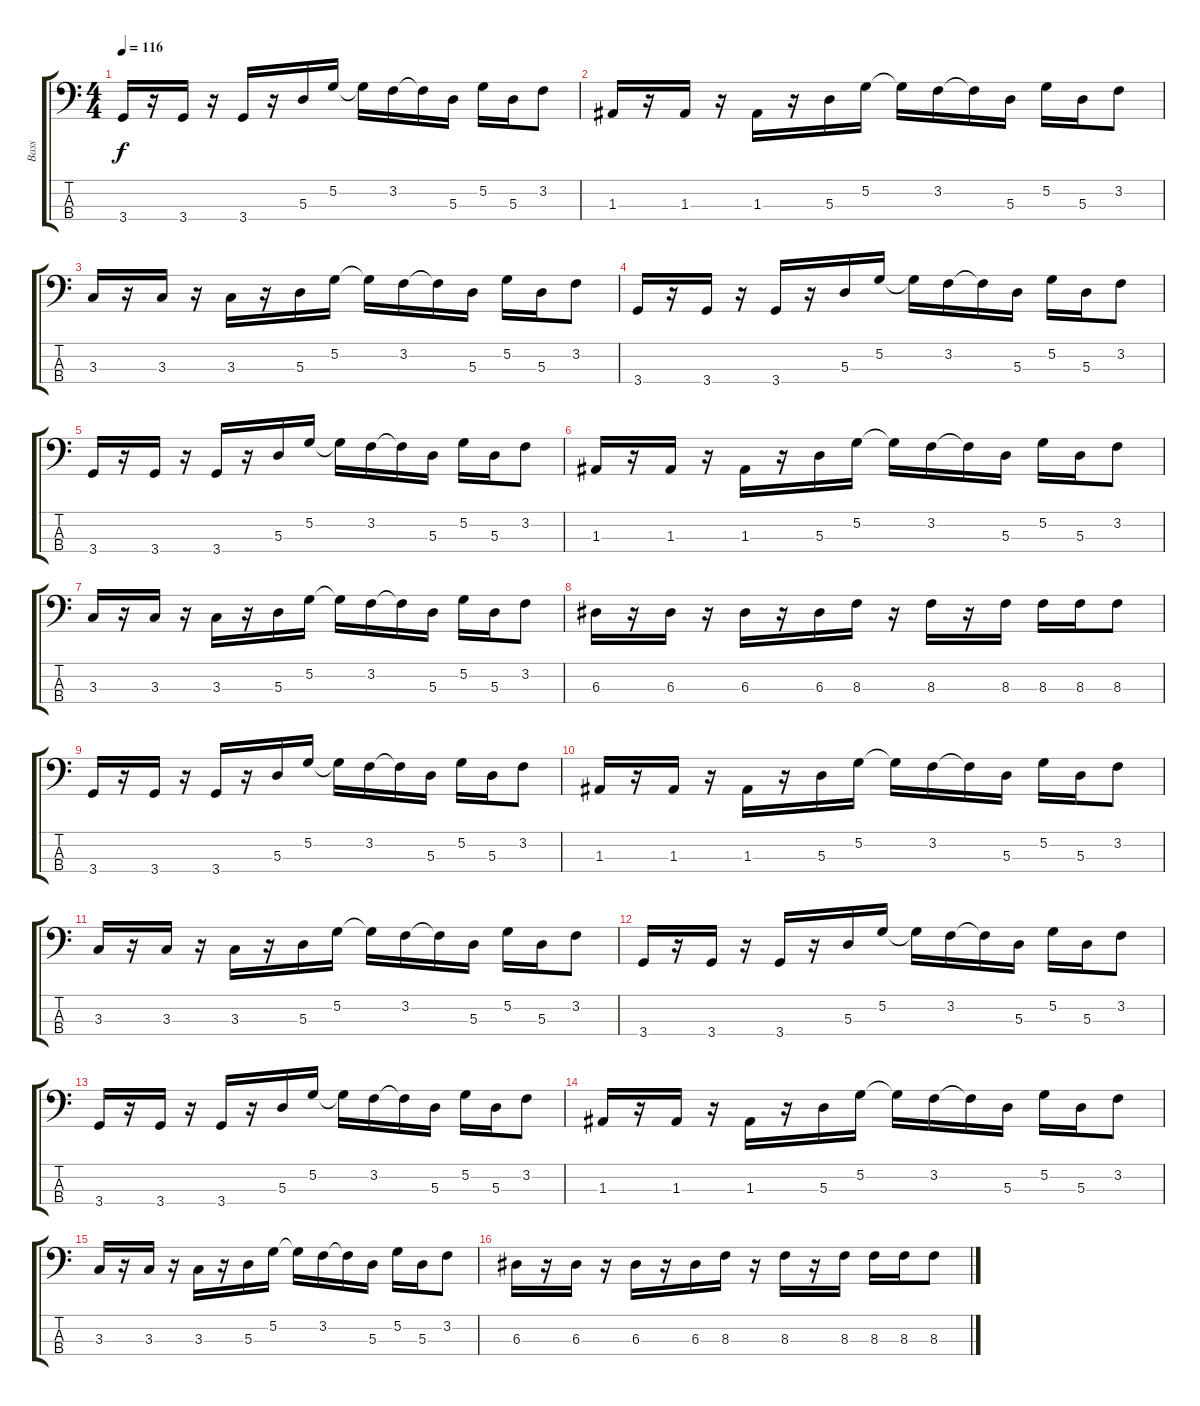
\track ("Bass" "Bass") {instrument electricbassfinger}
\staff {score tabs}
\tuning (G2 D2 A1 E1) {hide}
\ts (4 4)
\tempo 116
\clef f4
\ks c
3.4.16{dy f} r.16 3.4.16 r.16 3.4.16 r.16 5.3.16 5.2.16 5.2{t}.16 3.2.16 3.2{t}.16 5.3.16 5.2.16 5.3.16 3.2.8 |
1.3.16 r.16 1.3.16 r.16 1.3.16 r.16 5.3.16 5.2.16 5.2{t}.16 3.2.16 3.2{t}.16 5.3.16 5.2.16 5.3.16 3.2.8 |
3.3.16 r.16 3.3.16 r.16 3.3.16 r.16 5.3.16 5.2.16 5.2{t}.16 3.2.16 3.2{t}.16 5.3.16 5.2.16 5.3.16 3.2.8 |
3.4.16 r.16 3.4.16 r.16 3.4.16 r.16 5.3.16 5.2.16 5.2{t}.16 3.2.16 3.2{t}.16 5.3.16 5.2.16 5.3.16 3.2.8 |
3.4.16 r.16 3.4.16 r.16 3.4.16 r.16 5.3.16 5.2.16 5.2{t}.16 3.2.16 3.2{t}.16 5.3.16 5.2.16 5.3.16 3.2.8 |
1.3.16 r.16 1.3.16 r.16 1.3.16 r.16 5.3.16 5.2.16 5.2{t}.16 3.2.16 3.2{t}.16 5.3.16 5.2.16 5.3.16 3.2.8 |
3.3.16 r.16 3.3.16 r.16 3.3.16 r.16 5.3.16 5.2.16 5.2{t}.16 3.2.16 3.2{t}.16 5.3.16 5.2.16 5.3.16 3.2.8 |
6.3.16 r.16 6.3.16 r.16 6.3.16 r.16 6.3.16 8.3.16 r.16 8.3.16 r.16 8.3.16 8.3.16 8.3.16 8.3.8 |
3.4.16 r.16 3.4.16 r.16 3.4.16 r.16 5.3.16 5.2.16 5.2{t}.16 3.2.16 3.2{t}.16 5.3.16 5.2.16 5.3.16 3.2.8 |
1.3.16 r.16 1.3.16 r.16 1.3.16 r.16 5.3.16 5.2.16 5.2{t}.16 3.2.16 3.2{t}.16 5.3.16 5.2.16 5.3.16 3.2.8 |
3.3.16 r.16 3.3.16 r.16 3.3.16 r.16 5.3.16 5.2.16 5.2{t}.16 3.2.16 3.2{t}.16 5.3.16 5.2.16 5.3.16 3.2.8 |
3.4.16 r.16 3.4.16 r.16 3.4.16 r.16 5.3.16 5.2.16 5.2{t}.16 3.2.16 3.2{t}.16 5.3.16 5.2.16 5.3.16 3.2.8 |
3.4.16 r.16 3.4.16 r.16 3.4.16 r.16 5.3.16 5.2.16 5.2{t}.16 3.2.16 3.2{t}.16 5.3.16 5.2.16 5.3.16 3.2.8 |
1.3.16 r.16 1.3.16 r.16 1.3.16 r.16 5.3.16 5.2.16 5.2{t}.16 3.2.16 3.2{t}.16 5.3.16 5.2.16 5.3.16 3.2.8 |
3.3.16 r.16 3.3.16 r.16 3.3.16 r.16 5.3.16 5.2.16 5.2{t}.16 3.2.16 3.2{t}.16 5.3.16 5.2.16 5.3.16 3.2.8 |
6.3.16 r.16 6.3.16 r.16 6.3.16 r.16 6.3.16 8.3.16 r.16 8.3.16 r.16 8.3.16 8.3.16 8.3.16 8.3.8
